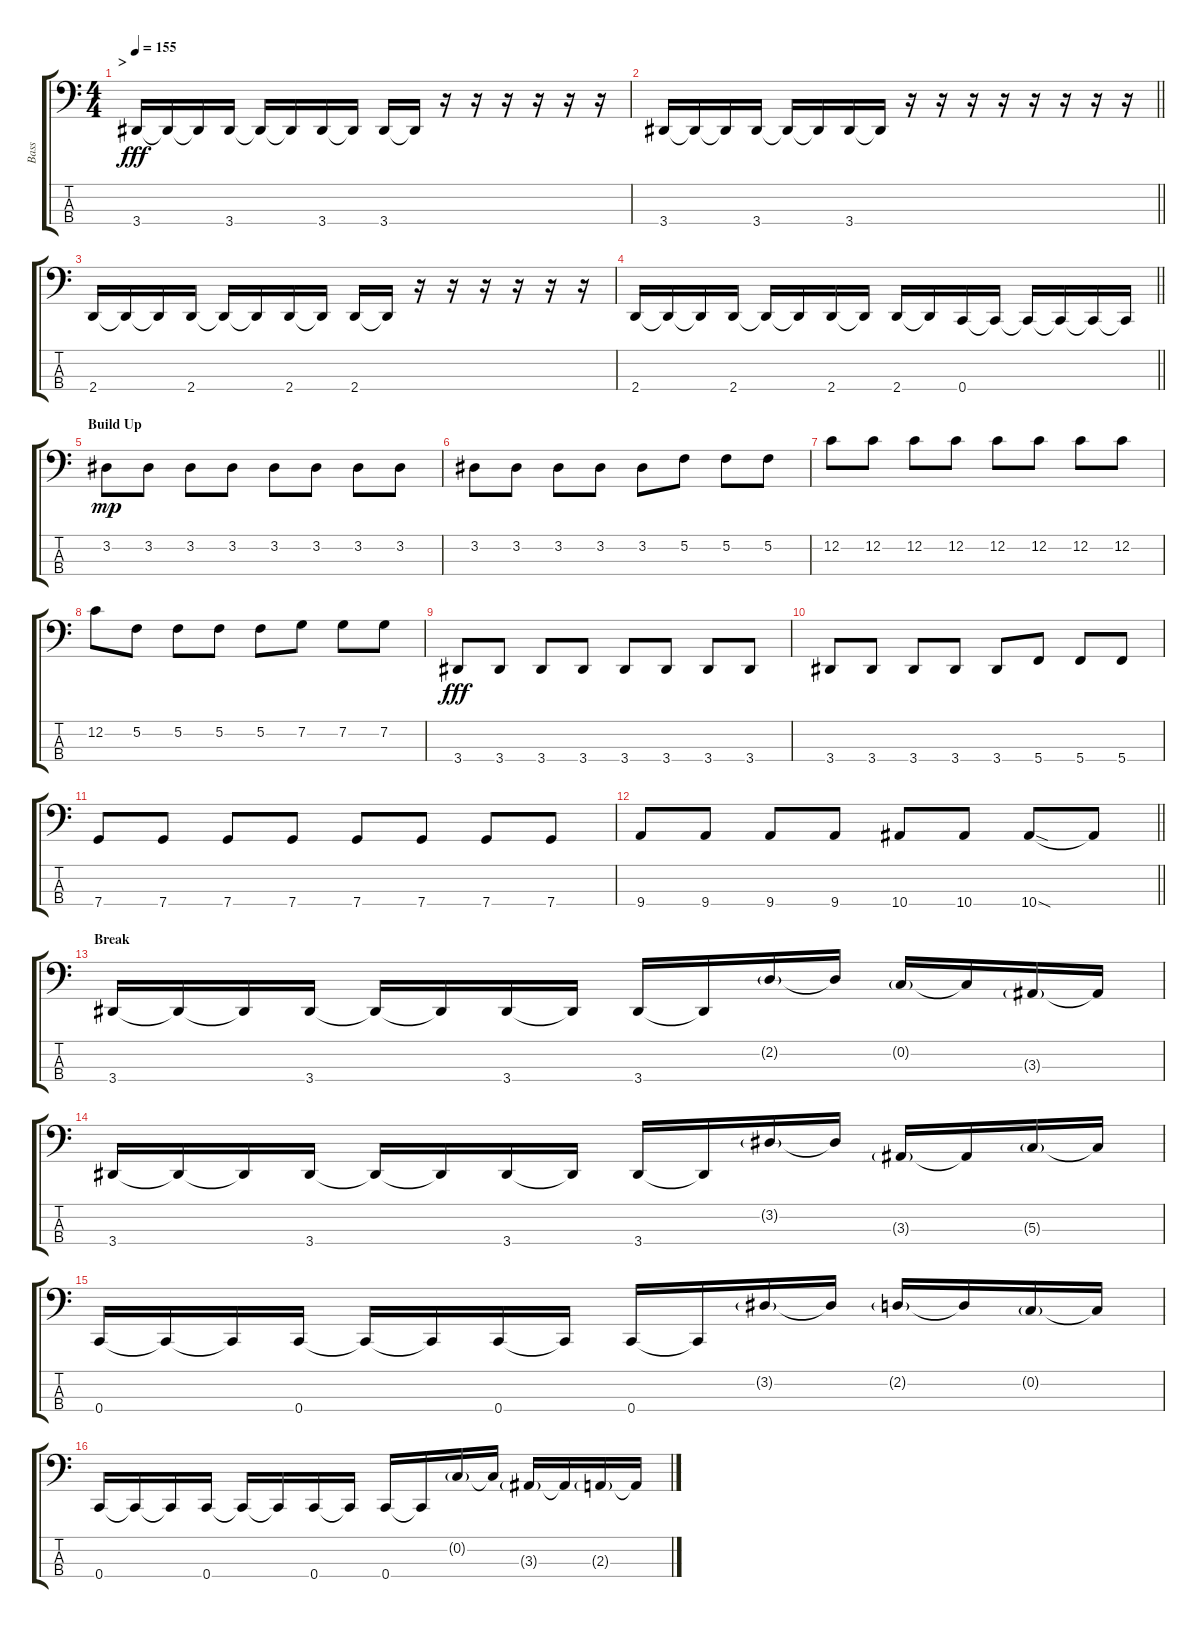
\track ("Bass" "Bass") {instrument electricbassfinger}
\staff {score tabs}
\tuning (F2 C2 G1 C1) {hide}
\ts (4 4)
\section ("" ">")
\tempo 155
\clef f4
\ks c
3.4.16{dy fff} 3.4{t}.16 3.4{t}.16 3.4.16 3.4{t}.16 3.4{t}.16 3.4.16 3.4{t}.16 3.4.16 3.4{t}.16 r.16 r.16 r.16 r.16 r.16 r.16 |
\barLineRight lightlight
3.4.16 3.4{t}.16 3.4{t}.16 3.4.16 3.4{t}.16 3.4{t}.16 3.4.16 3.4{t}.16 r.16 r.16 r.16 r.16 r.16 r.16 r.16 r.16 |
2.4.16 2.4{t}.16 2.4{t}.16 2.4.16 2.4{t}.16 2.4{t}.16 2.4.16 2.4{t}.16 2.4.16 2.4{t}.16 r.16 r.16 r.16 r.16 r.16 r.16 |
\barLineRight lightlight
2.4.16 2.4{t}.16 2.4{t}.16 2.4.16 2.4{t}.16 2.4{t}.16 2.4.16 2.4{t}.16 2.4.16 2.4{t}.16 0.4.16 0.4{t}.16 0.4{t}.16 0.4{t}.16 0.4{t}.16 0.4{t}.16 |
\section ("" "Build Up")
3.2.8{dy mp} 3.2.8 3.2.8 3.2.8 3.2.8 3.2.8 3.2.8 3.2.8 |
3.2.8 3.2.8 3.2.8 3.2.8 3.2.8 5.2.8 5.2.8 5.2.8 |
12.2.8 12.2.8 12.2.8 12.2.8 12.2.8 12.2.8 12.2.8 12.2.8 |
12.2.8 5.2.8 5.2.8 5.2.8 5.2.8 7.2.8 7.2.8 7.2.8 |
3.4.8{dy fff} 3.4.8 3.4.8 3.4.8 3.4.8 3.4.8 3.4.8 3.4.8 |
3.4.8 3.4.8 3.4.8 3.4.8 3.4.8 5.4.8 5.4.8 5.4.8 |
7.4.8 7.4.8 7.4.8 7.4.8 7.4.8 7.4.8 7.4.8 7.4.8 |
\barLineRight lightlight
9.4.8 9.4.8 9.4.8 9.4.8 10.4.8 10.4.8 10.4{sod}.8 10.4{t}.8 |
\section ("" "Break")
3.4.16 3.4{t}.16 3.4{t}.16 3.4.16 3.4{t}.16 3.4{t}.16 3.4.16 3.4{t}.16 3.4.16 3.4{t}.16 2.2{g}.16 2.2{t}.16 0.2{g}.16 0.2{t}.16 3.3{g}.16 3.3{t}.16 |
3.4.16 3.4{t}.16 3.4{t}.16 3.4.16 3.4{t}.16 3.4{t}.16 3.4.16 3.4{t}.16 3.4.16 3.4{t}.16 3.2{g}.16 3.2{t}.16 3.3{g}.16 3.3{t}.16 5.3{g}.16 5.3{t}.16 |
0.4.16 0.4{t}.16 0.4{t}.16 0.4.16 0.4{t}.16 0.4{t}.16 0.4.16 0.4{t}.16 0.4.16 0.4{t}.16 3.2{g}.16 3.2{t}.16 2.2{g}.16 2.2{t}.16 0.2{g}.16 0.2{t}.16 |
0.4.16 0.4{t}.16 0.4{t}.16 0.4.16 0.4{t}.16 0.4{t}.16 0.4.16 0.4{t}.16 0.4.16 0.4{t}.16 0.2{g}.16 0.2{t}.16 3.3{g}.16 3.3{t}.16 2.3{g}.16 2.3{t}.16
